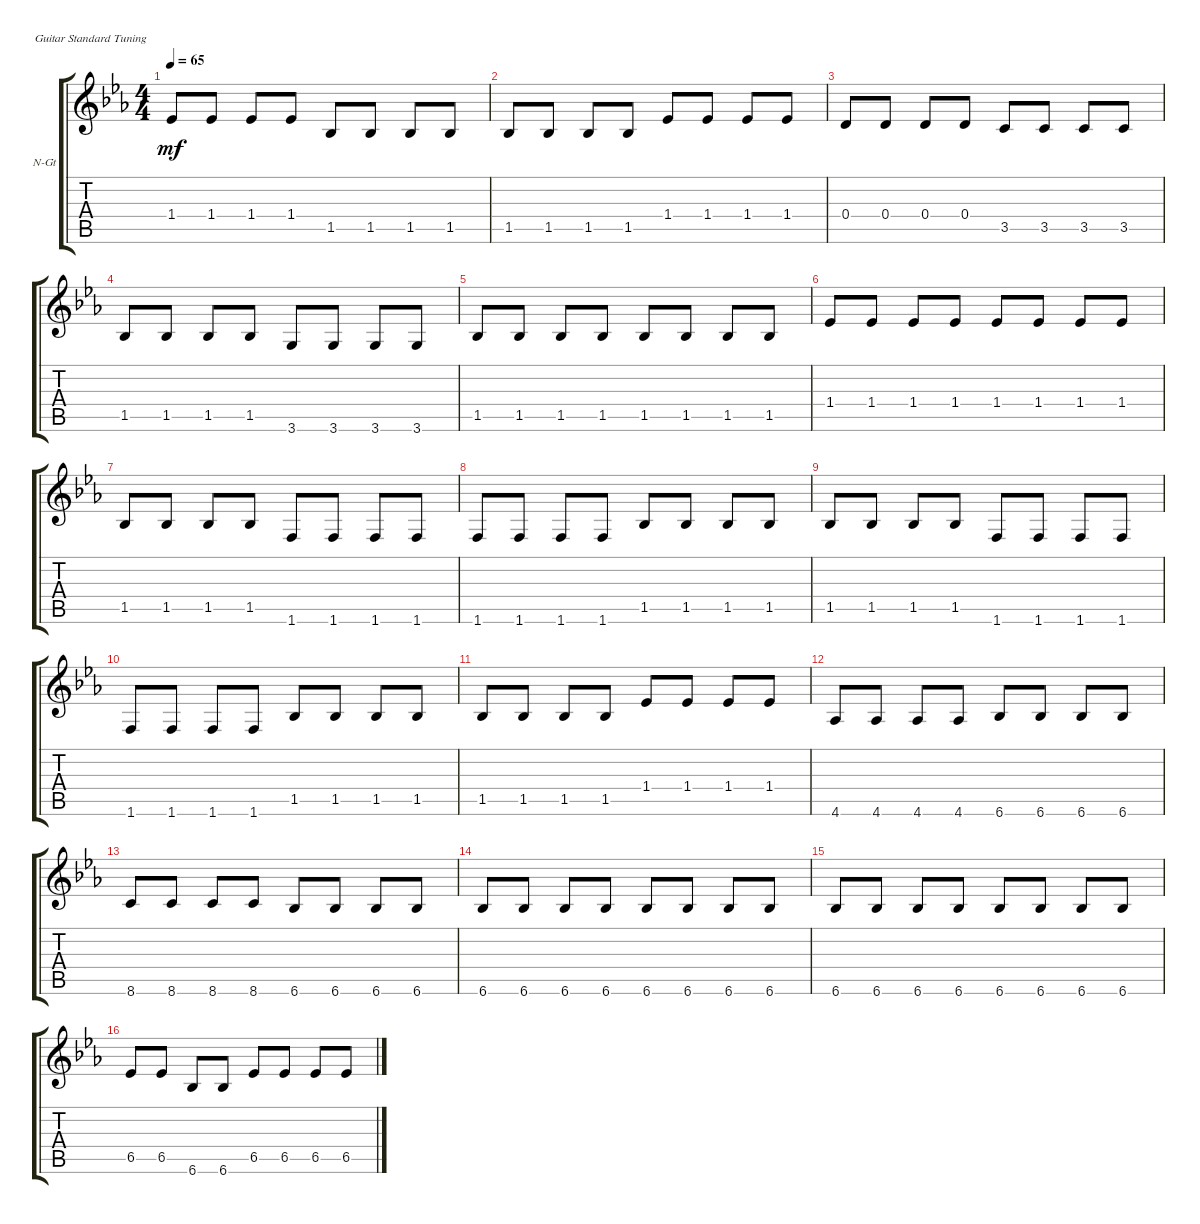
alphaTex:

\defaultSystemsLayout 4
\bracketExtendMode groupsimilarinstruments
\firstSystemTrackNameOrientation horizontal
\otherSystemsTrackNameOrientation horizontal
\track ("Nylon Guitar" "N-Gt") {instrument acousticguitarnylon}
\staff {score tabs}
\tuning (E4 B3 G3 D3 A2 E2)
\ts (4 4)
\tempo 65
\clef g2
\scale
0.534351
\ks eb
1.4.8{dy mf instrument acousticguitarnylon} 1.4.8 1.4.8 1.4.8 1.5.8 1.5.8 1.5.8 1.5.8 |
\scale
0.232824 1.5.8 1.5.8 1.5.8 1.5.8 1.4.8 1.4.8 1.4.8 1.4.8 |
\scale
0.232824 0.4.8 0.4.8 0.4.8 0.4.8 3.5.8 3.5.8 3.5.8 3.5.8 |
1.5.8 1.5.8 1.5.8 1.5.8 3.6.8 3.6.8 3.6.8 3.6.8 |
1.5.8 1.5.8 1.5.8 1.5.8 1.5.8 1.5.8 1.5.8 1.5.8 |
1.4.8 1.4.8 1.4.8 1.4.8 1.4.8 1.4.8 1.4.8 1.4.8 |
1.5.8 1.5.8 1.5.8 1.5.8 1.6.8 1.6.8 1.6.8 1.6.8 |
1.6.8 1.6.8 1.6.8 1.6.8 1.5.8 1.5.8 1.5.8 1.5.8 |
1.5.8 1.5.8 1.5.8 1.5.8 1.6.8 1.6.8 1.6.8 1.6.8 |
1.6.8 1.6.8 1.6.8 1.6.8 1.5.8 1.5.8 1.5.8 1.5.8 |
1.5.8 1.5.8 1.5.8 1.5.8 1.4.8 1.4.8 1.4.8 1.4.8 |
4.6.8 4.6.8 4.6.8 4.6.8 6.6.8 6.6.8 6.6.8 6.6.8 |
8.6.8 8.6.8 8.6.8 8.6.8 6.6.8 6.6.8 6.6.8 6.6.8 |
6.6.8 6.6.8 6.6.8 6.6.8 6.6.8 6.6.8 6.6.8 6.6.8 |
6.6.8 6.6.8 6.6.8 6.6.8 6.6.8 6.6.8 6.6.8 6.6.8 |
6.5.8 6.5.8 6.6.8 6.6.8 6.5.8 6.5.8 6.5.8 6.5.8
